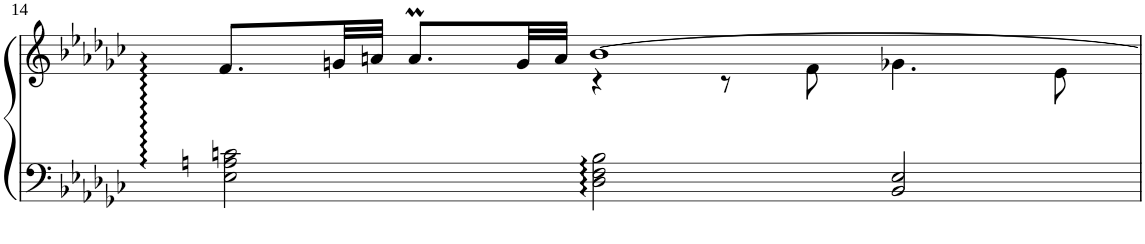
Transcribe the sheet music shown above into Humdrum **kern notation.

**kern	**kern
*part1	*part1
*staff2	*staff1
*I"Piano	*
*I'Pno	*
!!LO:PB:g=z
*clefF4	*clefG2
*k[b-e-a-d-g-c-]	*k[b-e-a-d-g-c-]
*M3/2	*M3/2
=14	=14
*	*^
2E-\ 2An\ 2cn\	8.f/L	2ryy
.	32gn/LL	.
.	32an/JJJ	.
.	8.am/L	.
.	32g/LL	.
.	32a/JJJ	.
2D-\ 2F\ 2B-\	[1b-	4r
.	.	8r
.	.	8f\
2BB-/ 2E-/	.	4.g-X\
.	.	8e-\
*	*v	*v
=	=
*-	*-
